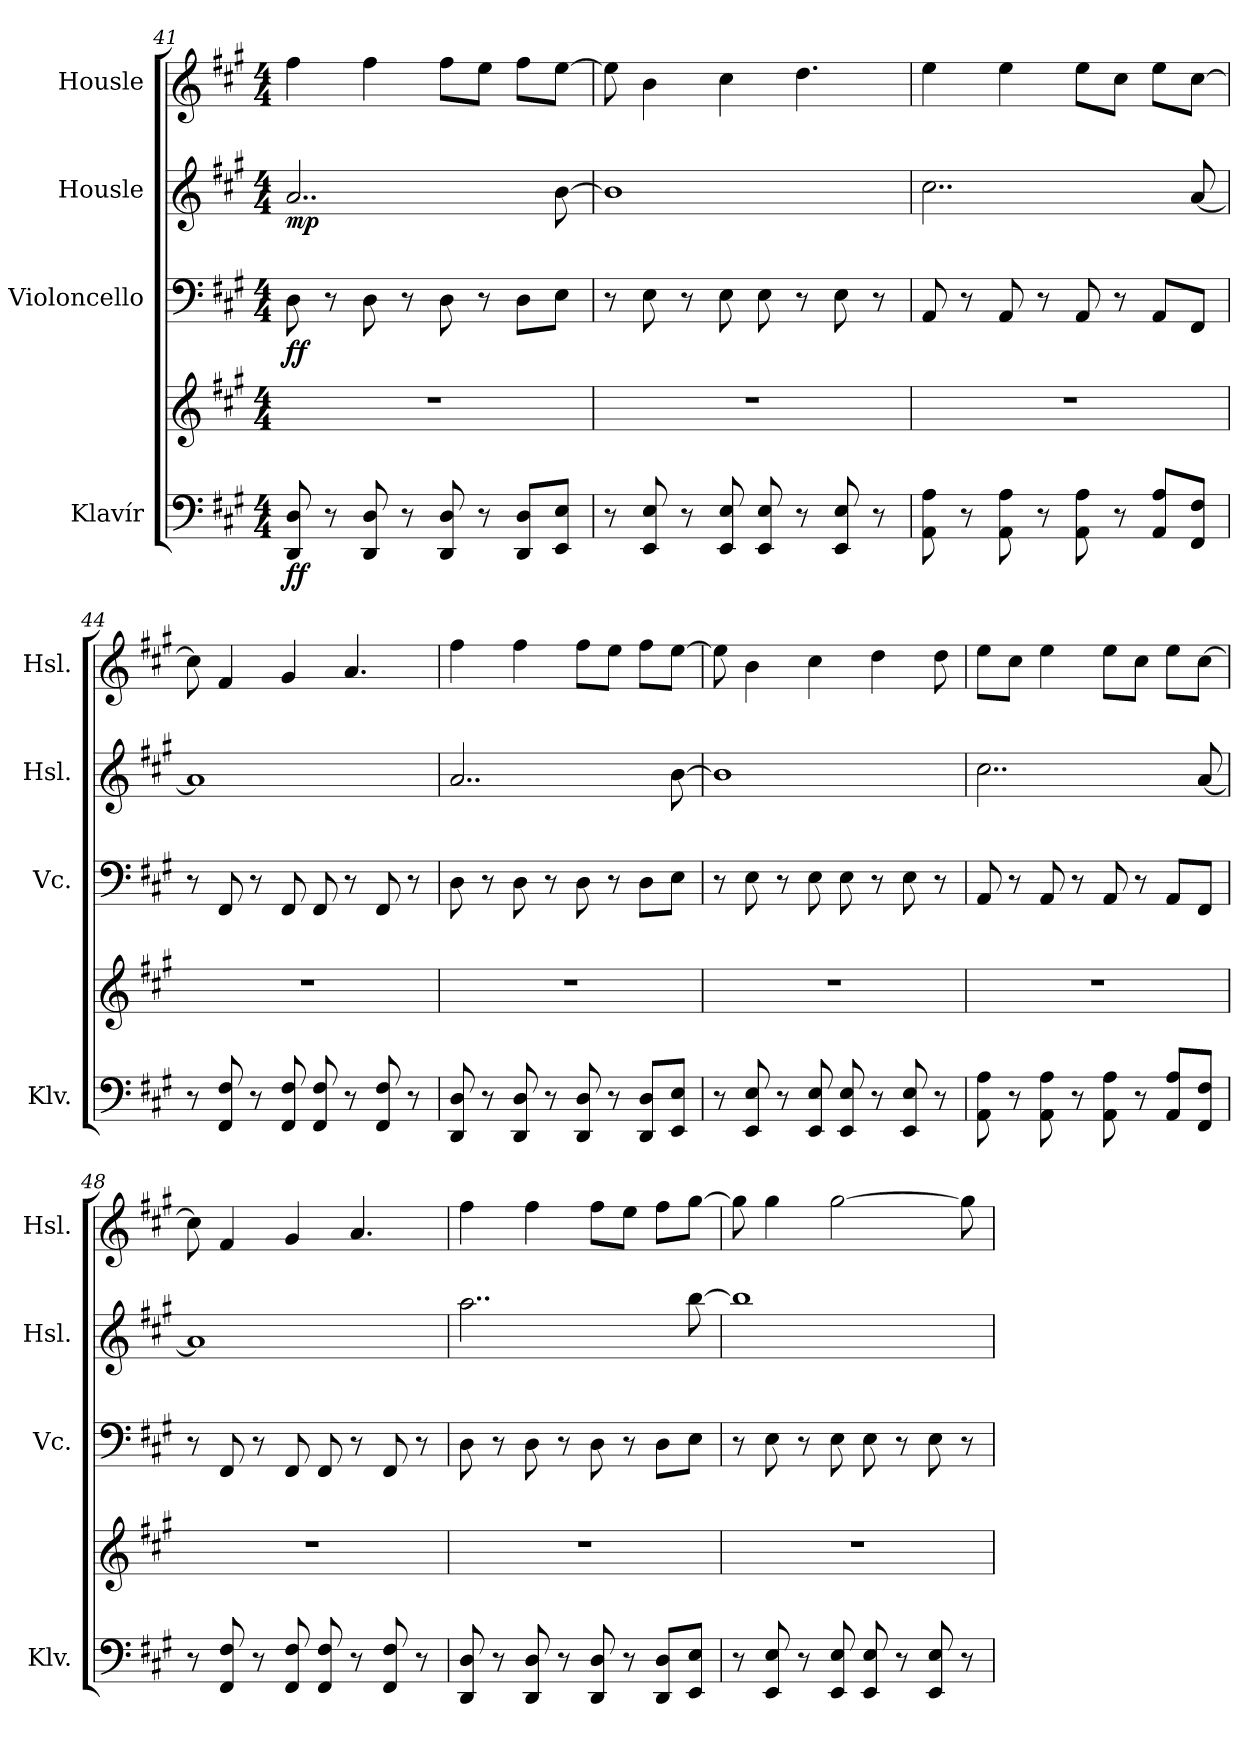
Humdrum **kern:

**kern	**kern	**dynam	**kern	**dynam	**kern	**dynam	**kern
*part4	*part4	*part4	*part3	*part3	*part2	*part2	*part1
*staff5	*staff4	*staff4/5	*staff3	*staff3	*staff2	*staff2	*staff1
*I"Klavír	*	*	*I"Violoncello	*	*I"Housle	*	*I"Housle
*I'Klv.	*	*	*I'Vc.	*	*I'Hsl.	*	*I'Hsl.
*clefF4	*clefG2	*	*clefF4	*	*clefG2	*	*clefG2
*k[f#c#g#]	*k[f#c#g#]	*	*k[f#c#g#]	*	*k[f#c#g#]	*	*k[f#c#g#]
*M4/4	*M4/4	*	*M4/4	*	*M4/4	*	*M4/4
=41	=41	=41	=41	=41	=41	=41	=41
!	!	!LO:DY:b=2	!	!LO:DY:b	!	!LO:DY:b	!
8DD/ 8D/	1r	ff	8D\	ff	2..a/	mp	4ff#\
8r	.	.	8r	.	.	.	.
8DD/ 8D/	.	.	8D\	.	.	.	4ff#\
8r	.	.	8r	.	.	.	.
8DD/ 8D/	.	.	8D\	.	.	.	8ff#\L
8r	.	.	8r	.	.	.	8ee\J
8DD/ 8D/L	.	.	8D\L	.	.	.	8ff#\L
8EE/ 8E/J	.	.	8E\J	.	[8b\	.	[8ee\J
=42	=42	=42	=42	=42	=42	=42	=42
8r	1r	.	8r	.	1b]	.	8ee\]
8EE/ 8E/	.	.	8E\	.	.	.	4b\
8r	.	.	8r	.	.	.	.
8EE/ 8E/	.	.	8E\	.	.	.	4cc#\
8EE/ 8E/	.	.	8E\	.	.	.	.
8r	.	.	8r	.	.	.	4.dd\
8EE/ 8E/	.	.	8E\	.	.	.	.
8r	.	.	8r	.	.	.	.
=43	=43	=43	=43	=43	=43	=43	=43
8AA\ 8A\	1r	.	8AA/	.	2..cc#\	.	4ee\
8r	.	.	8r	.	.	.	.
8AA\ 8A\	.	.	8AA/	.	.	.	4ee\
8r	.	.	8r	.	.	.	.
8AA\ 8A\	.	.	8AA/	.	.	.	8ee\L
8r	.	.	8r	.	.	.	8cc#\J
8AA/ 8A/L	.	.	8AA/L	.	.	.	8ee\L
8FF#/ 8F#/J	.	.	8FF#/J	.	[8a/	.	[8cc#\J
!!LO:LB:g=z
=44	=44	=44	=44	=44	=44	=44	=44
8r	1r	.	8r	.	1a]	.	8cc#\]
8FF#/ 8F#/	.	.	8FF#/	.	.	.	4f#/
8r	.	.	8r	.	.	.	.
8FF#/ 8F#/	.	.	8FF#/	.	.	.	4g#/
8FF#/ 8F#/	.	.	8FF#/	.	.	.	.
8r	.	.	8r	.	.	.	4.a/
8FF#/ 8F#/	.	.	8FF#/	.	.	.	.
8r	.	.	8r	.	.	.	.
=45	=45	=45	=45	=45	=45	=45	=45
8DD/ 8D/	1r	.	8D\	.	2..a/	.	4ff#\
8r	.	.	8r	.	.	.	.
8DD/ 8D/	.	.	8D\	.	.	.	4ff#\
8r	.	.	8r	.	.	.	.
8DD/ 8D/	.	.	8D\	.	.	.	8ff#\L
8r	.	.	8r	.	.	.	8ee\J
8DD/ 8D/L	.	.	8D\L	.	.	.	8ff#\L
8EE/ 8E/J	.	.	8E\J	.	[8b\	.	[8ee\J
=46	=46	=46	=46	=46	=46	=46	=46
8r	1r	.	8r	.	1b]	.	8ee\]
8EE/ 8E/	.	.	8E\	.	.	.	4b\
8r	.	.	8r	.	.	.	.
8EE/ 8E/	.	.	8E\	.	.	.	4cc#\
8EE/ 8E/	.	.	8E\	.	.	.	.
8r	.	.	8r	.	.	.	4dd\
8EE/ 8E/	.	.	8E\	.	.	.	.
8r	.	.	8r	.	.	.	8dd\
=47	=47	=47	=47	=47	=47	=47	=47
8AA\ 8A\	1r	.	8AA/	.	2..cc#\	.	8ee\L
8r	.	.	8r	.	.	.	8cc#\J
8AA\ 8A\	.	.	8AA/	.	.	.	4ee\
8r	.	.	8r	.	.	.	.
8AA\ 8A\	.	.	8AA/	.	.	.	8ee\L
8r	.	.	8r	.	.	.	8cc#\J
8AA/ 8A/L	.	.	8AA/L	.	.	.	8ee\L
8FF#/ 8F#/J	.	.	8FF#/J	.	[8a/	.	[8cc#\J
!!LO:PB:g=z
=48	=48	=48	=48	=48	=48	=48	=48
8r	1r	.	8r	.	1a]	.	8cc#\]
8FF#/ 8F#/	.	.	8FF#/	.	.	.	4f#/
8r	.	.	8r	.	.	.	.
8FF#/ 8F#/	.	.	8FF#/	.	.	.	4g#/
8FF#/ 8F#/	.	.	8FF#/	.	.	.	.
8r	.	.	8r	.	.	.	4.a/
8FF#/ 8F#/	.	.	8FF#/	.	.	.	.
8r	.	.	8r	.	.	.	.
=49	=49	=49	=49	=49	=49	=49	=49
8DD/ 8D/	1r	.	8D\	.	2..aa\	.	4ff#\
8r	.	.	8r	.	.	.	.
8DD/ 8D/	.	.	8D\	.	.	.	4ff#\
8r	.	.	8r	.	.	.	.
8DD/ 8D/	.	.	8D\	.	.	.	8ff#\L
8r	.	.	8r	.	.	.	8ee\J
8DD/ 8D/L	.	.	8D\L	.	.	.	8ff#\L
8EE/ 8E/J	.	.	8E\J	.	[8bb\	.	[8gg#\J
=50	=50	=50	=50	=50	=50	=50	=50
8r	1r	.	8r	.	1bb]	.	8gg#\]
8EE/ 8E/	.	.	8E\	.	.	.	4gg#\
8r	.	.	8r	.	.	.	.
8EE/ 8E/	.	.	8E\	.	.	.	[2gg#\
8EE/ 8E/	.	.	8E\	.	.	.	.
8r	.	.	8r	.	.	.	.
8EE/ 8E/	.	.	8E\	.	.	.	.
8r	.	.	8r	.	.	.	8gg#\]
=	=	=	=	=	=	=	=
*-	*-	*-	*-	*-	*-	*-	*-
